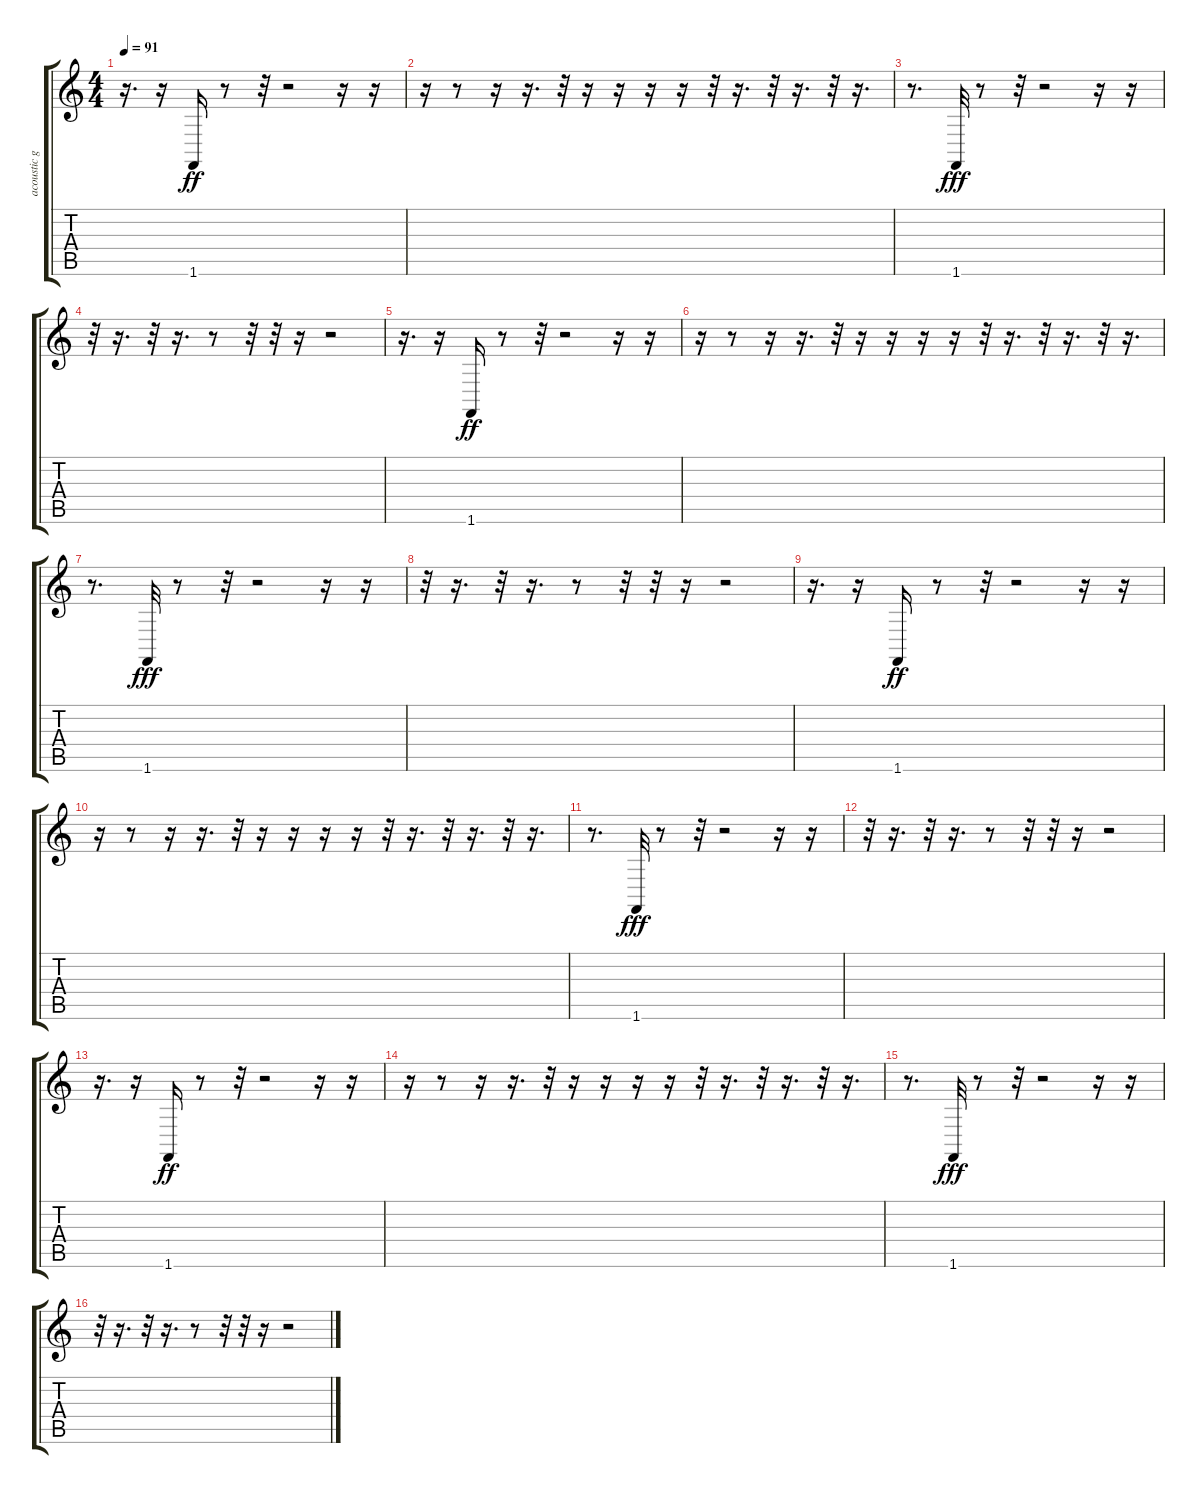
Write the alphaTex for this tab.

\track ("acoustic grand" "acoustic g") {instrument acousticgrandpiano}
\staff {score tabs}
\tuning (E4 B3 G3 D3 A2 E2) {hide}
\ts (4 4)
\tempo 91
\clef g2
\ks c
r.16{d dy fff} r.16 1.6.16{dy ff} r.8 r.32 r.2 r.16 r.16 |
r.16 r.8 r.16 r.16{d} r.32 r.16 r.16 r.16 r.16 r.32 r.16{d} r.32 r.16{d} r.32 r.16{d} |
r.8{d} 1.6.32{dy fff} r.8 r.32 r.2 r.16 r.16 |
r.32 r.16{d} r.32 r.16{d} r.8 r.32 r.32 r.16 r.2 |
r.16{d} r.16 1.6.16{dy ff} r.8 r.32 r.2 r.16 r.16 |
r.16 r.8 r.16 r.16{d} r.32 r.16 r.16 r.16 r.16 r.32 r.16{d} r.32 r.16{d} r.32 r.16{d} |
r.8{d} 1.6.32{dy fff} r.8 r.32 r.2 r.16 r.16 |
r.32 r.16{d} r.32 r.16{d} r.8 r.32 r.32 r.16 r.2 |
r.16{d} r.16 1.6.16{dy ff} r.8 r.32 r.2 r.16 r.16 |
r.16 r.8 r.16 r.16{d} r.32 r.16 r.16 r.16 r.16 r.32 r.16{d} r.32 r.16{d} r.32 r.16{d} |
r.8{d} 1.6.32{dy fff} r.8 r.32 r.2 r.16 r.16 |
r.32 r.16{d} r.32 r.16{d} r.8 r.32 r.32 r.16 r.2 |
r.16{d} r.16 1.6.16{dy ff} r.8 r.32 r.2 r.16 r.16 |
r.16 r.8 r.16 r.16{d} r.32 r.16 r.16 r.16 r.16 r.32 r.16{d} r.32 r.16{d} r.32 r.16{d} |
r.8{d} 1.6.32{dy fff} r.8 r.32 r.2 r.16 r.16 |
r.32 r.16{d} r.32 r.16{d} r.8 r.32 r.32 r.16 r.2
